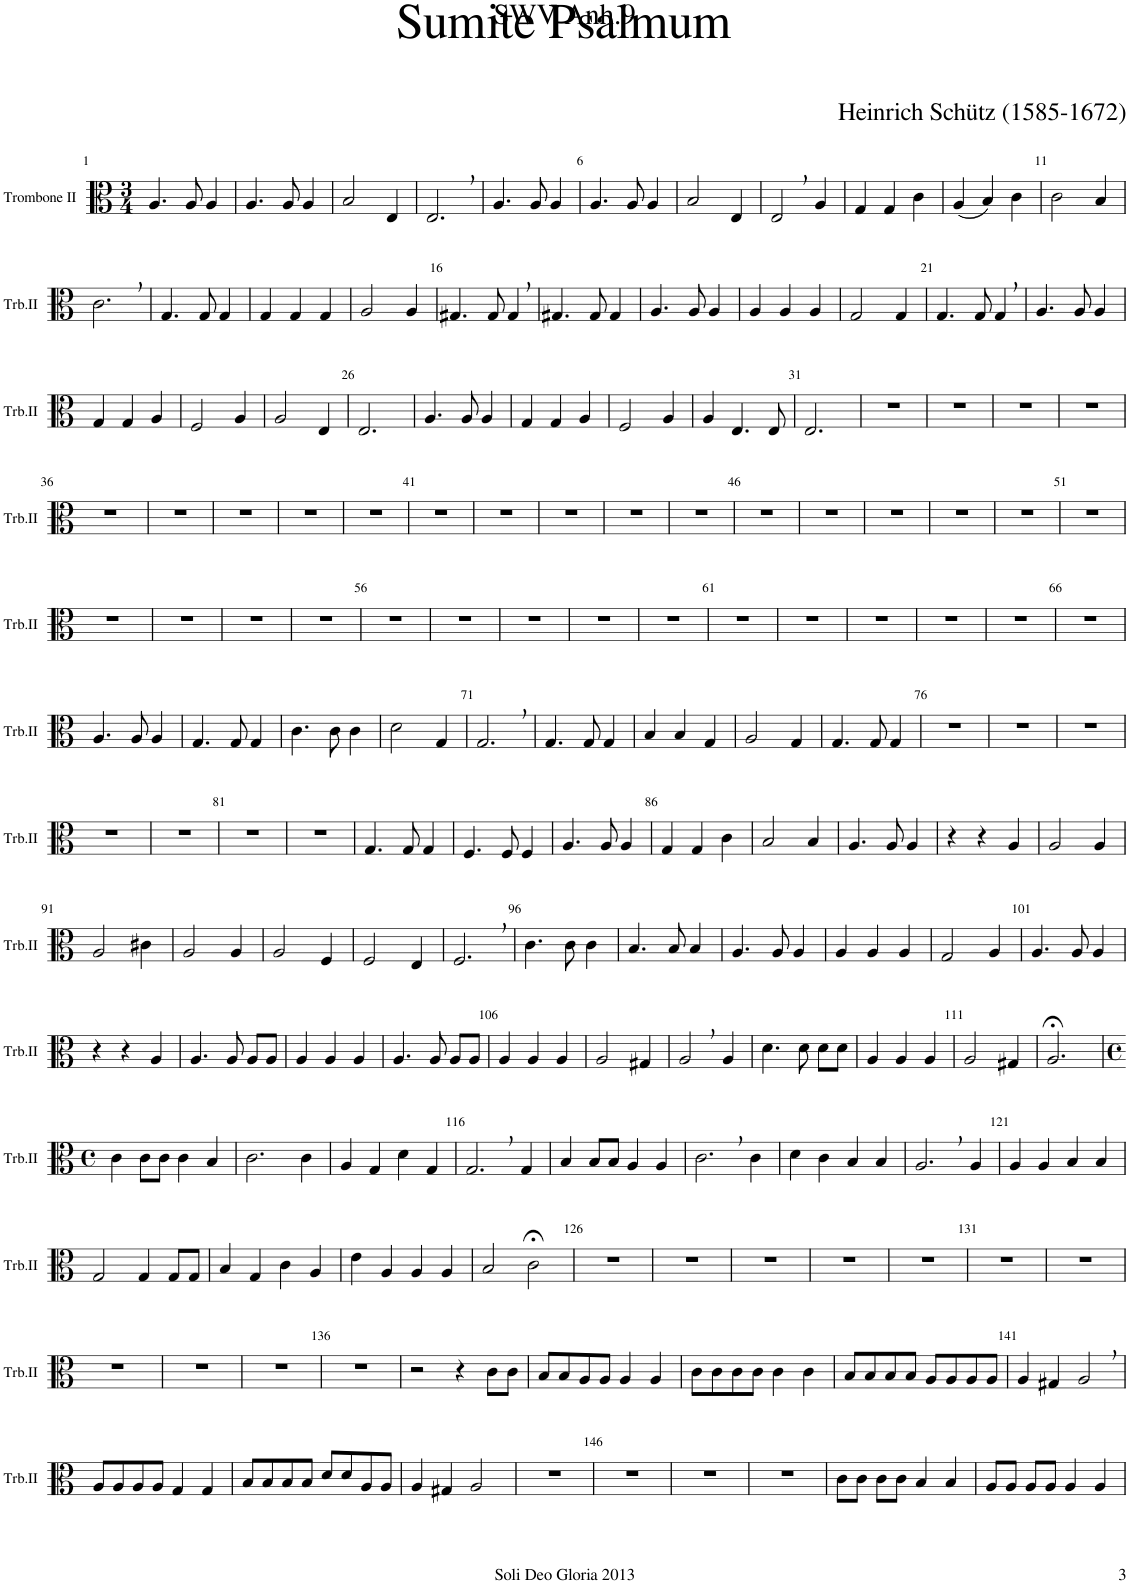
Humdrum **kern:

**kern
*part1
*staff1
*I"Trombone II
*I'Trb.II
*clefC3
*k[]
*M3/4
=1
4.A/
8A/
4A/
=2
4.A/
8A/
4A/
=3
2B/
4E/
=4
2.E,/
=5
4.A/
8A/
4A/
=6
4.A/
8A/
4A/
=7
2B/
4E/
=8
2E,/
4A/
=9
4G/
4G/
4c\
=10
(4A/
4B/)
4c\
=11
2c\
4B/
!!LO:LB:g=z
=12
2.c,\
=13
4.G/
8G/
4G/
=14
4G/
4G/
4G/
=15
2A/
4A/
=16
4.G#X/
8G#/
4G#,/
=17
4.G#X/
8G#/
4G#/
=18
4.A/
8A/
4A/
=19
4A/
4A/
4A/
=20
2G/
4G/
=21
4.G/
8G/
4G,/
=22
4.A/
8A/
4A/
!!LO:LB:g=z
=23
4G/
4G/
4A/
=24
2F/
4A/
=25
2A/
4E/
=26
2.E/
=27
4.A/
8A/
4A/
=28
4G/
4G/
4A/
=29
2F/
4A/
=30
4A/
4.E/
8E/
=31
2.E/
=32
2.r
=33
2.r
=34
2.r
=35
2.r
!!LO:LB:g=z
=36
2.r
=37
2.r
=38
2.r
=39
2.r
=40
2.r
=41
2.r
=42
2.r
=43
2.r
=44
2.r
=45
2.r
=46
2.r
=47
2.r
=48
2.r
=49
2.r
=50
2.r
=51
2.r
!!LO:LB:g=z
=52
2.r
=53
2.r
=54
2.r
=55
2.r
=56
2.r
=57
2.r
=58
2.r
=59
2.r
=60
2.r
=61
2.r
=62
2.r
=63
2.r
=64
2.r
=65
2.r
=66
2.r
!!LO:LB:g=z
=67
4.A/
8A/
4A/
=68
4.G/
8G/
4G/
=69
4.c\
8c\
4c\
=70
2d\
4G/
=71
2.G,/
=72
4.G/
8G/
4G/
=73
4B/
4B/
4G/
=74
2A/
4G/
=75
4.G/
8G/
4G/
=76
2.r
=77
2.r
=78
2.r
!!LO:LB:g=z
=79
2.r
=80
2.r
=81
2.r
=82
2.r
=83
4.G/
8G/
4G/
=84
4.F/
8F/
4F/
=85
4.A/
8A/
4A/
=86
4G/
4G/
4c\
=87
2B/
4B/
=88
4.A/
8A/
4A/
=89
4r
4r
4A/
=90
2A/
4A/
!!LO:LB:g=z
=91
2A/
4c#X\
=92
2A/
4A/
=93
2A/
4F/
=94
2F/
4E/
=95
2.F,/
=96
4.c\
8c\
4c\
=97
4.B/
8B/
4B/
=98
4.A/
8A/
4A/
=99
4A/
4A/
4A/
=100
2G/
4A/
=101
4.A/
8A/
4A/
!!LO:LB:g=z
=102
4r
4r
4A/
=103
4.A/
8A/
8A/L
8A/J
=104
4A/
4A/
4A/
=105
4.A/
8A/
8A/L
8A/J
=106
4A/
4A/
4A/
=107
2A/
4G#X/
=108
2A,/
4A/
=109
4.d\
8d\
8d\L
8d\J
=110
4A/
4A/
4A/
=111
2A/
4G#X/
=112
2.A;</
!!LO:LB:g=z
=113
*M4/4
*met(c)
4c\
8c\L
8c\J
4c\
4B/
=114
2.c\
4c\
=115
4A/
4G/
4d\
4G/
=116
2.G,/
4G/
=117
4B/
8B/L
8B/J
4A/
4A/
=118
2.c,\
4c\
=119
4d\
4c\
4B/
4B/
=120
2.A,/
4A/
=121
4A/
4A/
4B/
4B/
!!LO:LB:g=z
=122
2G/
4G/
8G/L
8G/J
=123
4B/
4G/
4c\
4A/
=124
4e\
4A/
4A/
4A/
=125
2B/
2c;<\
=126
1r
=127
1r
=128
1r
=129
1r
=130
1r
=131
1r
=132
1r
!!LO:LB:g=z
=133
1r
=134
1r
=135
1r
=136
1r
=137
2r
4r
8c\L
8c\J
=138
8B/L
8B/
8A/
8A/J
4A/
4A/
=139
8c\L
8c\
8c\
8c\J
4c\
4c\
=140
8B/L
8B/
8B/
8B/J
8A/L
8A/
8A/
8A/J
=141
4A/
4G#X/
2A,/
!!LO:LB:g=z
=142
8A/L
8A/
8A/
8A/J
4G/
4G/
=143
8B/L
8B/
8B/
8B/J
8d/L
8d/
8A/
8A/J
=144
4A/
4G#X/
2A/
=145
1r
=146
1r
=147
1r
=148
1r
=149
8c\L
8c\J
8c\L
8c\J
4B/
4B/
=150
8A/L
8A/J
8A/L
8A/J
4A/
4A/
=
*-
